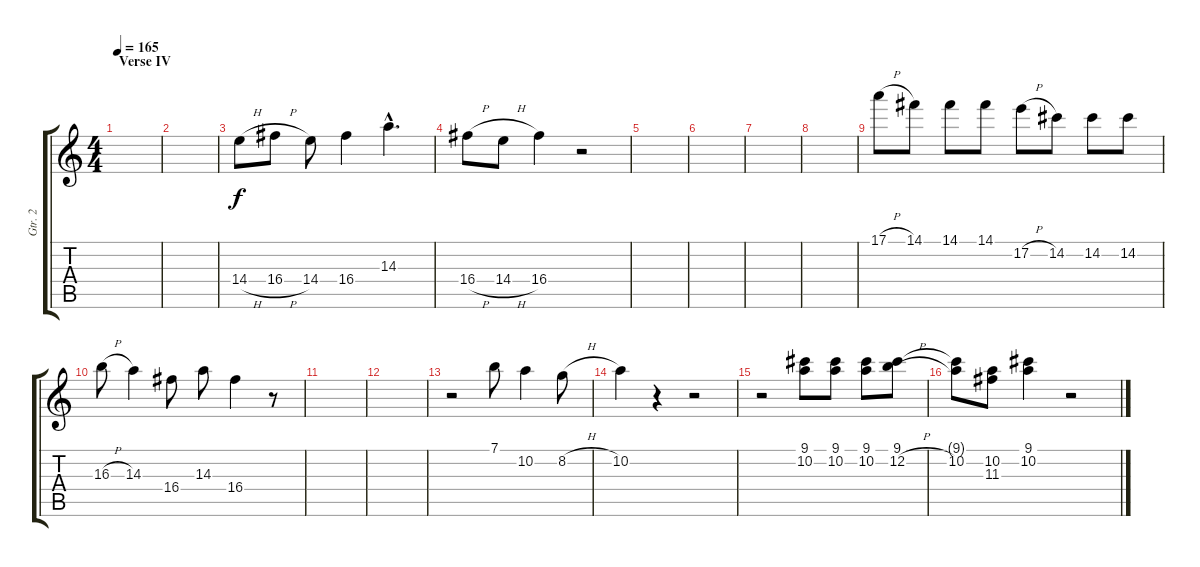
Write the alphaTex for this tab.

\track ("Gtr. 2" "Gtr. 2") {instrument overdrivenguitar}
\staff {score tabs}
\tuning (E4 B3 G3 D3 A2 E2) {hide}
\ts (4 4)
\section ("" "Verse IV")
\tempo 165
\clef g2
\ks c
|
|
14.4{h}.8 16.4{h}.8 14.4.8 16.4.4 14.3{hac}.4{d} |
16.4{h}.8 14.4{h}.8 16.4.4 r.2 |
|
|
|
|
17.1{h}.8 14.1.8 14.1.8 14.1.8 17.2{h}.8 14.2.8 14.2.8 14.2.8 |
16.3{h}.8 14.3.4 16.4.8 14.3.8 16.4.4 r.8 |
|
|
r.2 7.1.8 10.2.4 8.2{h}.8 |
10.2.4 r.4 r.2 |
r.2 (9.1 10.2).8 (9.1 10.2).8 (9.1 10.2).8 (9.1 12.2{h}).8 |
(9.1{t} 10.2).8 (10.2 11.3).8 (9.1 10.2).4 r.2
